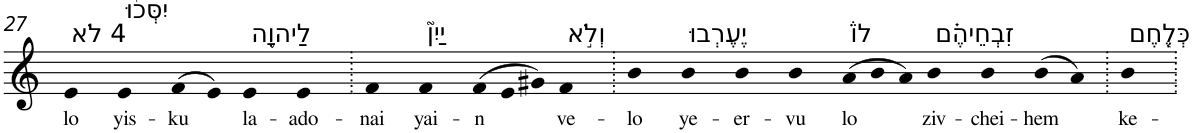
**kern	**text
*part1	*part1
*staff1	*staff1
*I"Piano	*
*I'Pno	*
!!LO:PB:g=z
*clefG2	*
*k[]	*
=27	=27
!LO:TX:a:t=4 לֹא	!
!	!LO:LY:b
4e	lo
!LO:TX:a:t=יִסְּכ֨וּ	!
!	!LO:LY:b
4e	yis-
!	!LO:LY:b
(>8f	-ku
8e)	.
!LO:TX:a:t=לַיהוָ֥ה	!
!	!LO:LY:b
4e	la-
!	!LO:LY:b
4e	-ado-
=28.	=28.
!	!LO:LY:b
4f	-nai
!LO:TX:a:t=יַיִן֮	!
!	!LO:LY:b
4f	yai-
*Xtuplet	*
!	!LO:LY:b
(>12f	-n
12e	.
12g#X)	.
!LO:TX:a:t=וְלֹ֣א	!
!	!LO:LY:b
4f	ve-
=29.	=29.
!	!LO:LY:b
4b	-lo
!LO:TX:a:t=יֶעֶרְבוּ	!
!	!LO:LY:b
4b	ye-
!	!LO:LY:b
4b	-er-
!	!LO:LY:b
4b	-vu
!LO:TX:a:t=לוֹ֒	!
!	!LO:LY:b
(>12a	lo
12b	.
12a)	.
!LO:TX:a:t=זִבְחֵיהֶ֗ם	!
!	!LO:LY:b
4b	ziv-
!	!LO:LY:b
4b	-chei-
!	!LO:LY:b
(>8b	-hem
8a)	.
=30.	=30.
!LO:TX:a:t=כְּלֶ֤חֶם	!
!	!LO:LY:b
4b	ke-
=.	=.
*-	*-
